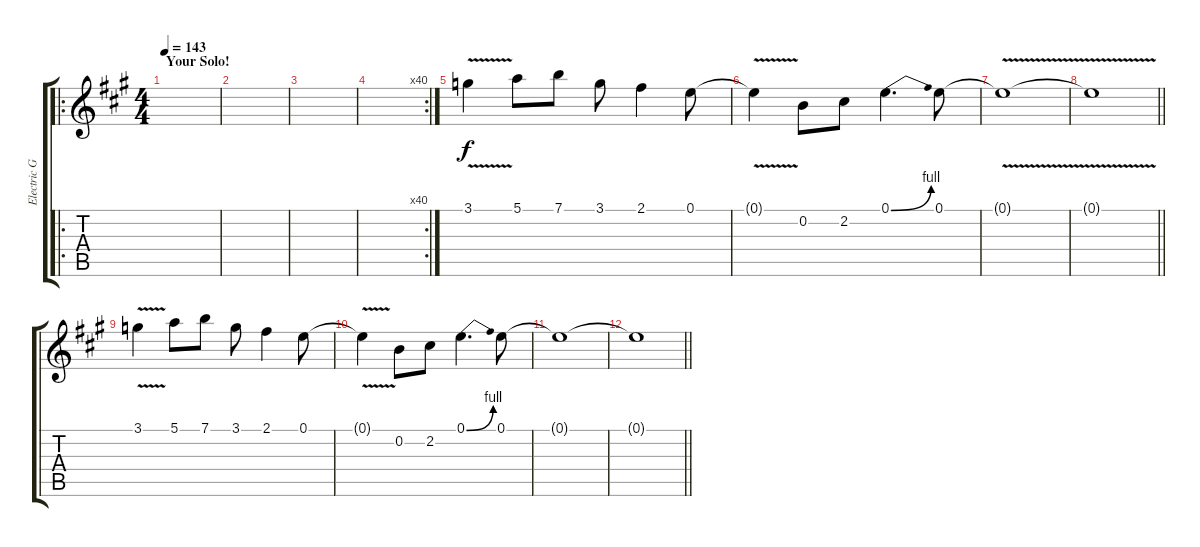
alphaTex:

\track ("Electric Guitar" "Electric G") {instrument distortionguitar}
\staff {score tabs}
\tuning (E4 B3 G3 D3 A2 E2) {hide}
\ro
\ts (4 4)
\section ("" "Your Solo! ")
\tempo 143
\clef g2
\ks a
|
|
|
\rc 40
|
3.1{v}.4 5.1.8 7.1.8 3.1.8 2.1.4 0.1.8 |
0.1{v t}.4 0.2.8 2.2.8 0.1{be (bend 0 0 60 4)}.4{d} 0.1.8 |
0.1{v t}.1 |
\barLineRight lightlight
0.1{t}.1 |
3.1{v}.4 5.1.8 7.1.8 3.1.8 2.1.4 0.1.8 |
0.1{v t}.4 0.2.8 2.2.8 0.1{be (bend 0 0 60 4)}.4{d} 0.1.8 |
0.1{t}.1 |
\barLineRight lightlight
0.1{t}.1
